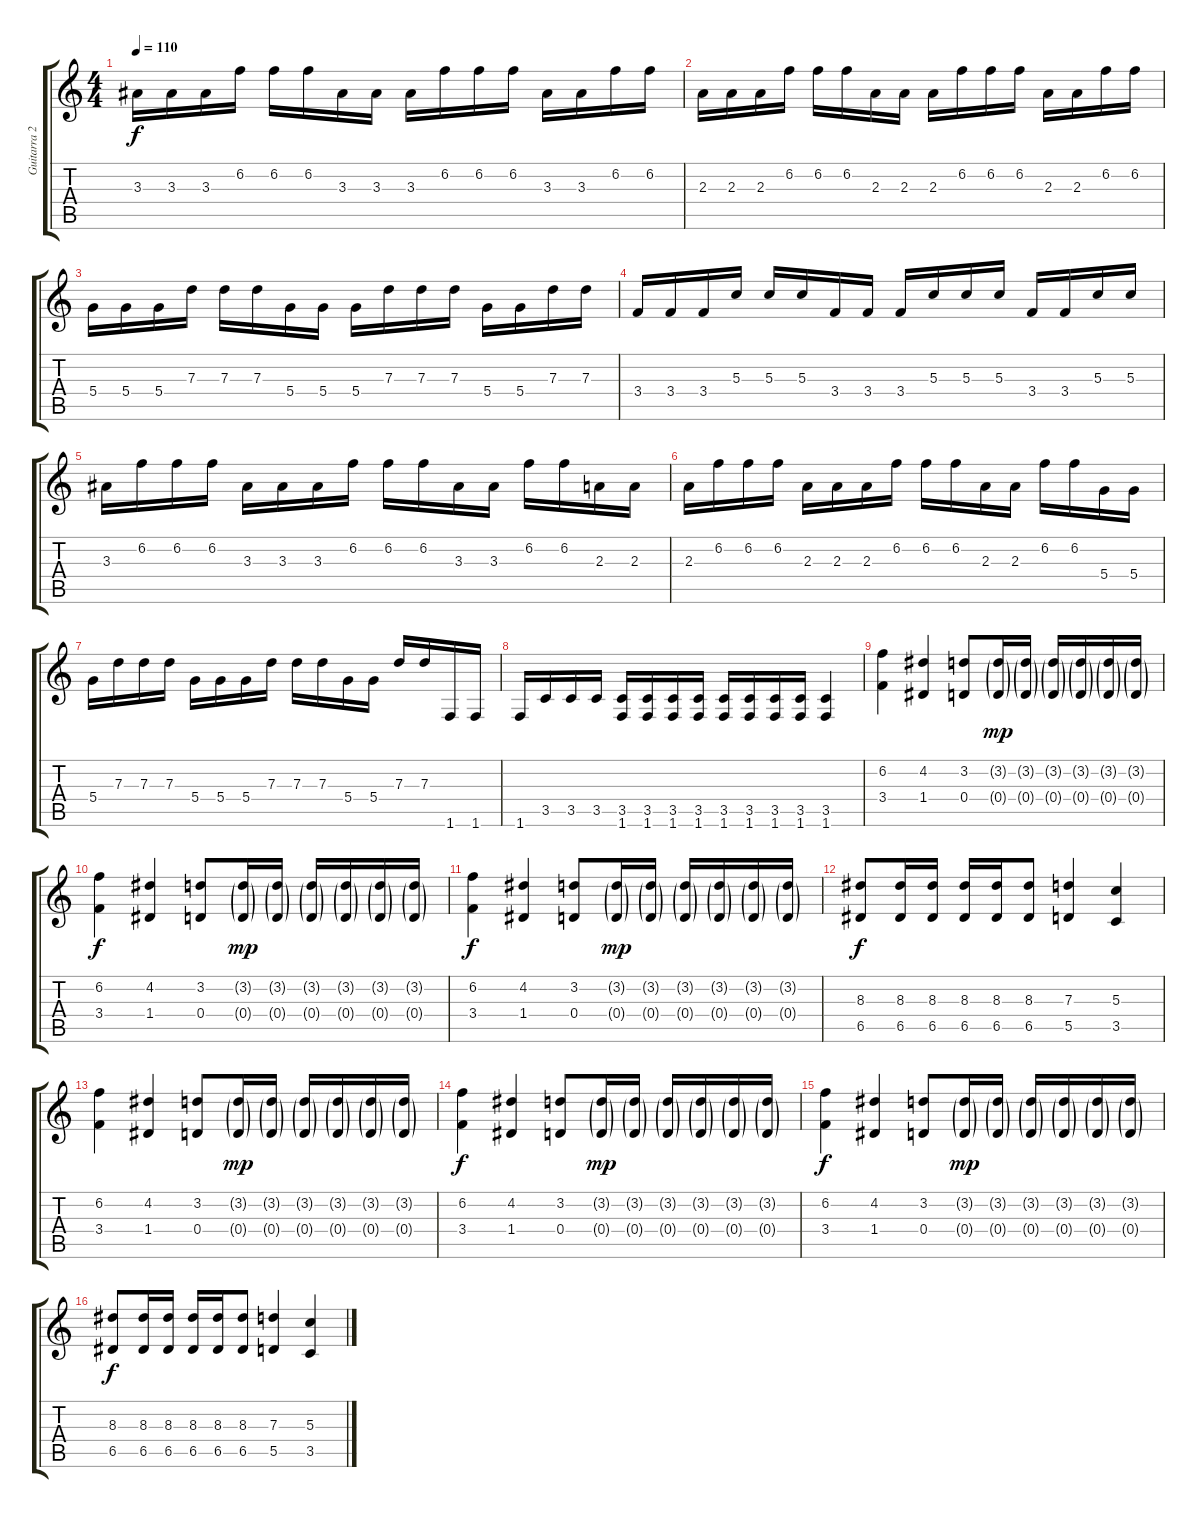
\track ("Guitarra 2" "Guitarra 2") {instrument overdrivenguitar}
\staff {score tabs}
\tuning (E4 B3 G3 D3 A2 E2) {hide}
\ts (4 4)
\tempo 110
\clef g2
\ks c
3.3.16{dy f instrument overdrivenguitar} 3.3.16 3.3.16 6.2.16 6.2.16 6.2.16 3.3.16 3.3.16 3.3.16 6.2.16 6.2.16 6.2.16 3.3.16 3.3.16 6.2.16 6.2.16 |
2.3.16 2.3.16 2.3.16 6.2.16 6.2.16 6.2.16 2.3.16 2.3.16 2.3.16 6.2.16 6.2.16 6.2.16 2.3.16 2.3.16 6.2.16 6.2.16 |
5.4.16 5.4.16 5.4.16 7.3.16 7.3.16 7.3.16 5.4.16 5.4.16 5.4.16 7.3.16 7.3.16 7.3.16 5.4.16 5.4.16 7.3.16 7.3.16 |
3.4.16 3.4.16 3.4.16 5.3.16 5.3.16 5.3.16 3.4.16 3.4.16 3.4.16 5.3.16 5.3.16 5.3.16 3.4.16 3.4.16 5.3.16 5.3.16 |
3.3.16 6.2.16 6.2.16 6.2.16 3.3.16 3.3.16 3.3.16 6.2.16 6.2.16 6.2.16 3.3.16 3.3.16 6.2.16 6.2.16 2.3.16 2.3.16 |
2.3.16 6.2.16 6.2.16 6.2.16 2.3.16 2.3.16 2.3.16 6.2.16 6.2.16 6.2.16 2.3.16 2.3.16 6.2.16 6.2.16 5.4.16 5.4.16 |
5.4.16 7.3.16 7.3.16 7.3.16 5.4.16 5.4.16 5.4.16 7.3.16 7.3.16 7.3.16 5.4.16 5.4.16 7.3.16 7.3.16 1.6.16 1.6.16 |
1.6.16 3.5.16 3.5.16 3.5.16 (3.5 1.6).16 (3.5 1.6).16 (3.5 1.6).16 (3.5 1.6).16 (3.5 1.6).16 (3.5 1.6).16 (3.5 1.6).16 (3.5 1.6).16 (3.5 1.6).4 |
(6.2 3.4).4 (4.2 1.4).4 (3.2 0.4).8 (3.2{g} 0.4{g}).16{dy mp} (3.2{g} 0.4{g}).16 (3.2{g} 0.4{g}).16 (3.2{g} 0.4{g}).16 (3.2{g} 0.4{g}).16 (3.2{g} 0.4{g}).16 |
(6.2 3.4).4{dy f} (4.2 1.4).4 (3.2 0.4).8 (3.2{g} 0.4{g}).16{dy mp} (3.2{g} 0.4{g}).16 (3.2{g} 0.4{g}).16 (3.2{g} 0.4{g}).16 (3.2{g} 0.4{g}).16 (3.2{g} 0.4{g}).16 |
(6.2 3.4).4{dy f} (4.2 1.4).4 (3.2 0.4).8 (3.2{g} 0.4{g}).16{dy mp} (3.2{g} 0.4{g}).16 (3.2{g} 0.4{g}).16 (3.2{g} 0.4{g}).16 (3.2{g} 0.4{g}).16 (3.2{g} 0.4{g}).16 |
(8.3 6.5).8{dy f} (8.3 6.5).16 (8.3 6.5).16 (8.3 6.5).16 (8.3 6.5).16 (8.3 6.5).8 (7.3 5.5).4 (5.3 3.5).4 |
(6.2 3.4).4 (4.2 1.4).4 (3.2 0.4).8 (3.2{g} 0.4{g}).16{dy mp} (3.2{g} 0.4{g}).16 (3.2{g} 0.4{g}).16 (3.2{g} 0.4{g}).16 (3.2{g} 0.4{g}).16 (3.2{g} 0.4{g}).16 |
(6.2 3.4).4{dy f} (4.2 1.4).4 (3.2 0.4).8 (3.2{g} 0.4{g}).16{dy mp} (3.2{g} 0.4{g}).16 (3.2{g} 0.4{g}).16 (3.2{g} 0.4{g}).16 (3.2{g} 0.4{g}).16 (3.2{g} 0.4{g}).16 |
(6.2 3.4).4{dy f} (4.2 1.4).4 (3.2 0.4).8 (3.2{g} 0.4{g}).16{dy mp} (3.2{g} 0.4{g}).16 (3.2{g} 0.4{g}).16 (3.2{g} 0.4{g}).16 (3.2{g} 0.4{g}).16 (3.2{g} 0.4{g}).16 |
(8.3 6.5).8{dy f} (8.3 6.5).16 (8.3 6.5).16 (8.3 6.5).16 (8.3 6.5).16 (8.3 6.5).8 (7.3 5.5).4 (5.3 3.5).4
